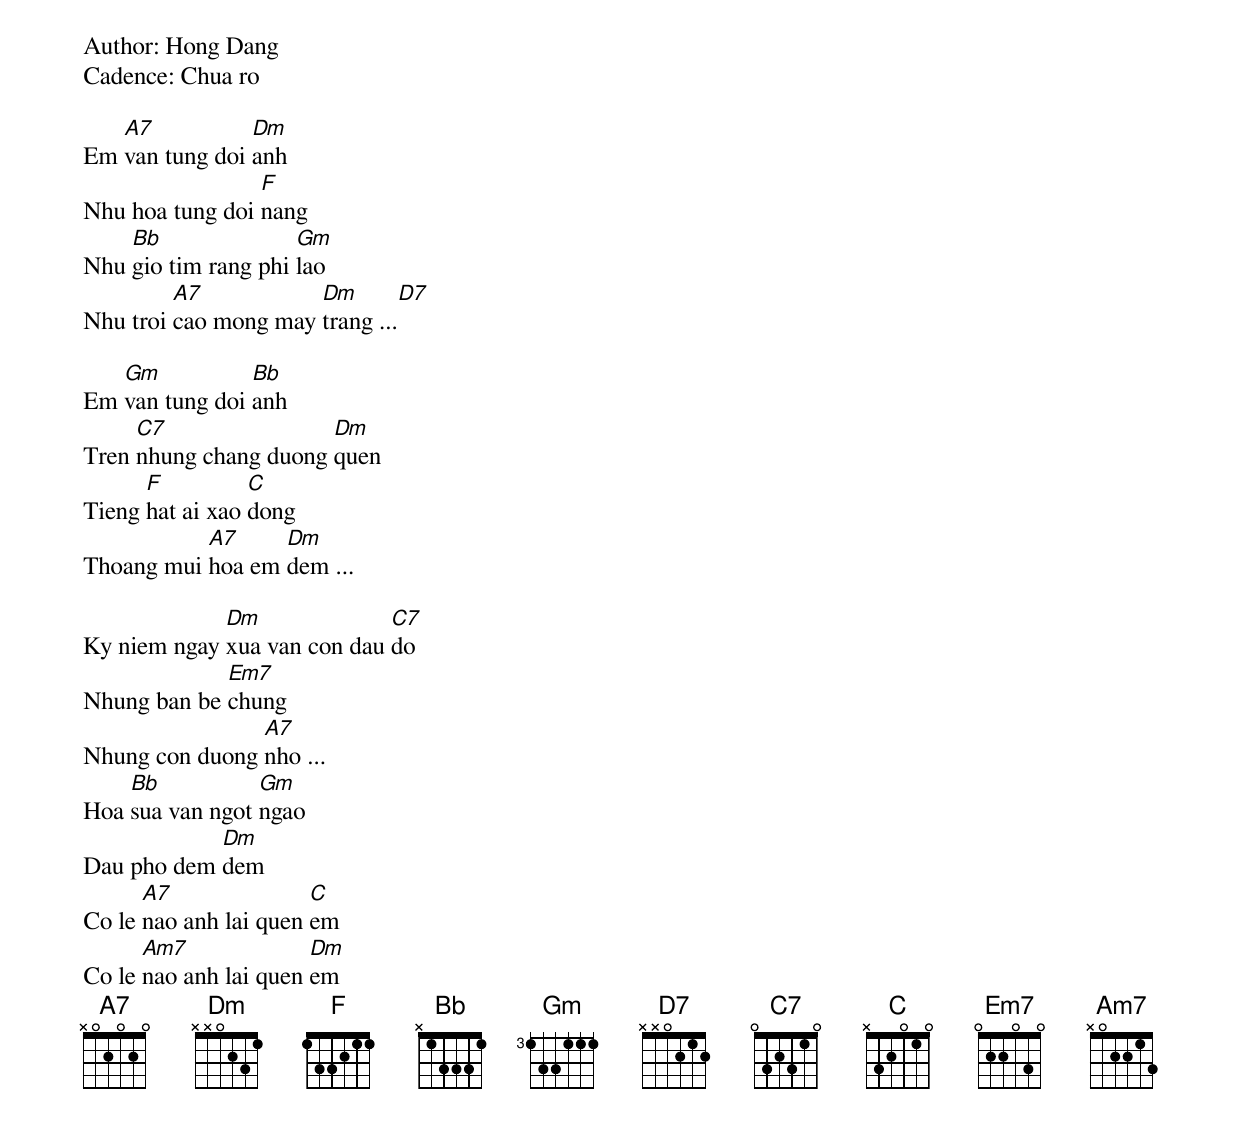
Author: Hong Dang
Cadence: Chua ro

Em [A7]van tung doi [Dm]anh
Nhu hoa tung doi [F]nang
Nhu [Bb]gio tim rang phi [Gm]lao
Nhu troi [A7]cao mong may [Dm]trang ...[D7]

Em [Gm]van tung doi [Bb]anh
Tren [C7]nhung chang duong [Dm]quen
Tieng [F]hat ai xao [C]dong
Thoang mui [A7]hoa em [Dm]dem ...

Ky niem ngay [Dm]xua van con dau [C7]do
Nhung ban be [Em7]chung
Nhung con duong [A7]nho ...
Hoa [Bb]sua van ngot [Gm]ngao
Dau pho dem [Dm]dem
Co le [A7]nao anh lai quen [C]em
Co le [Am7]nao anh lai quen [Dm]em
